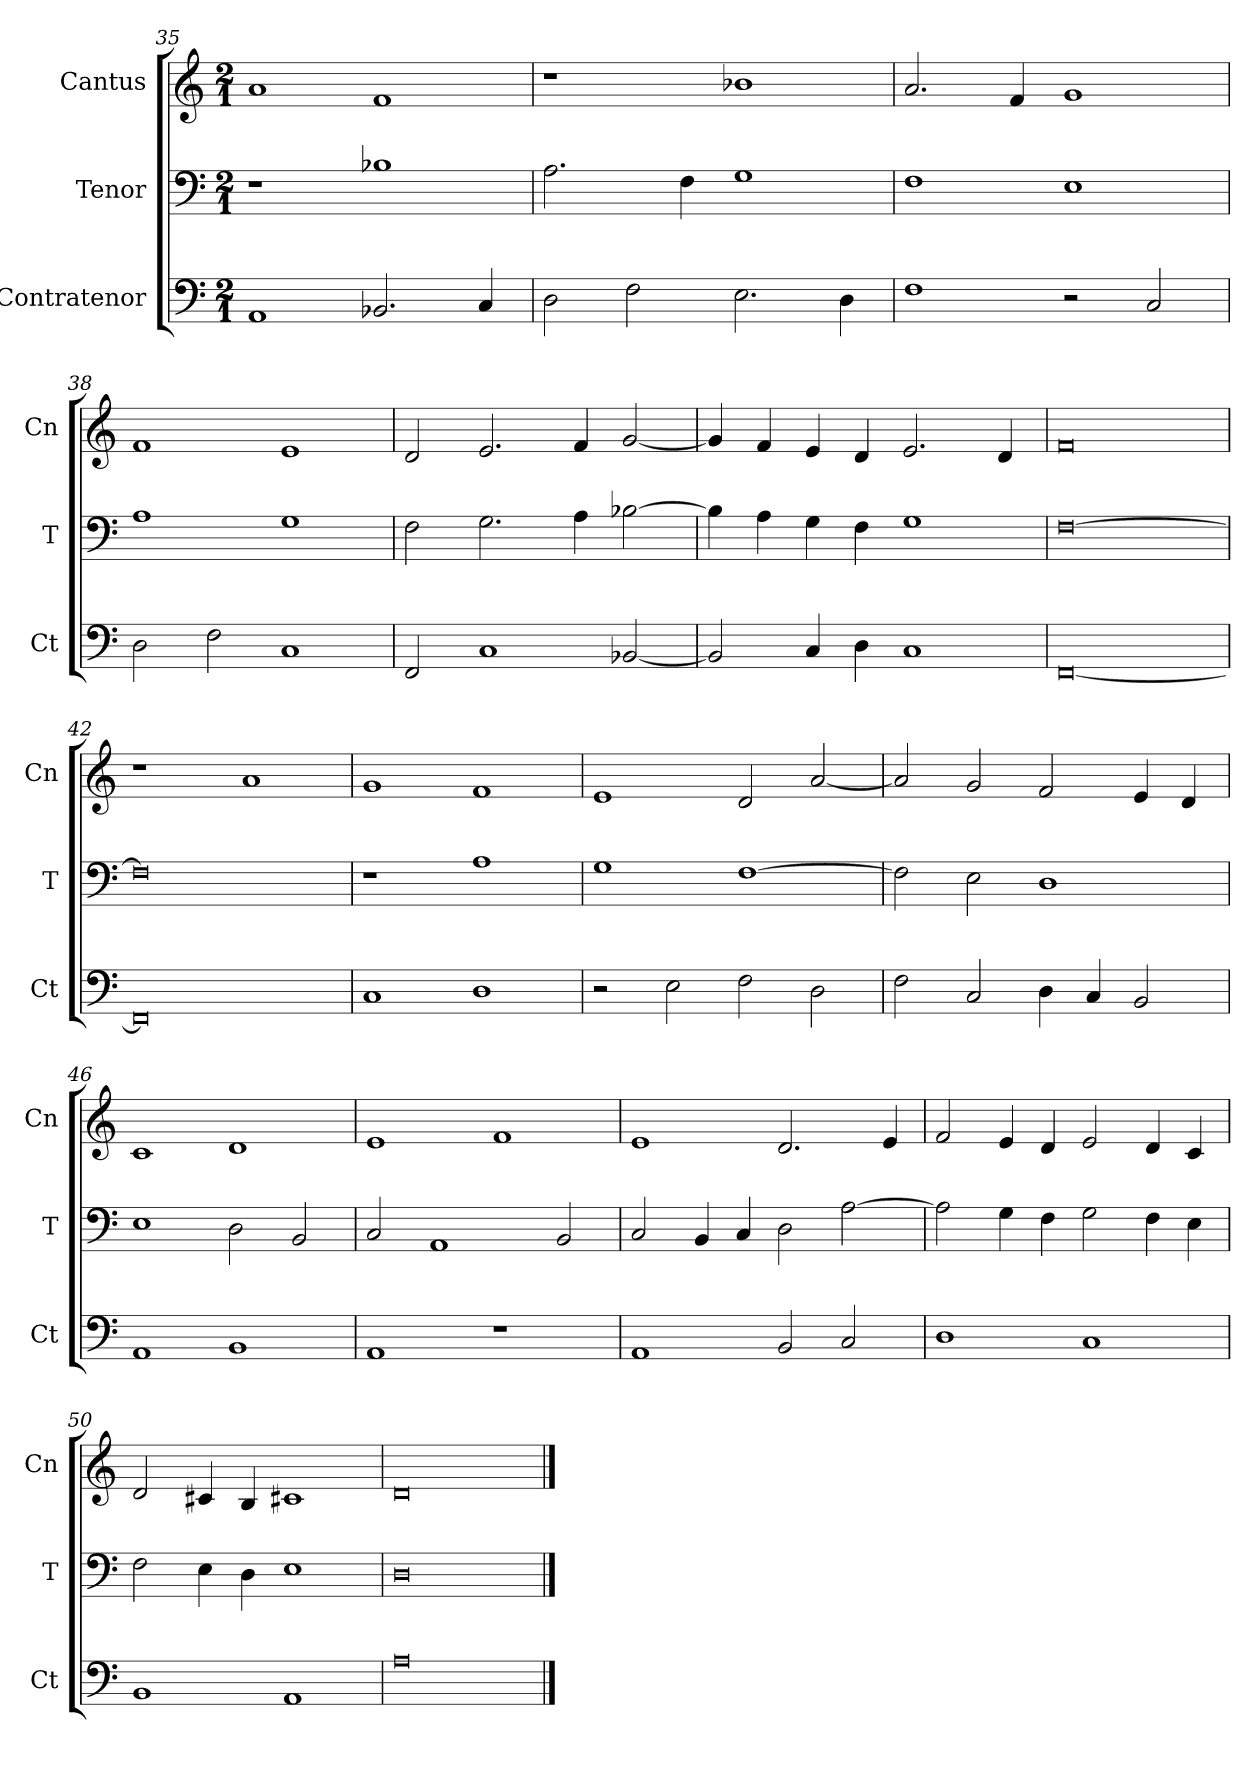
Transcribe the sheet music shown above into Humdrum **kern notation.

**kern	**kern	**kern
*part3	*part2	*part1
*staff3	*staff2	*staff1
*I"Contratenor	*I"Tenor	*I"Cantus
*I'Ct	*I'T	*I'Cn
*clefF4	*clefF4	*clefG2
*k[]	*k[]	*k[]
*M2/1	*M2/1	*M2/1
=35	=35	=35
1AA	1r	1a
2.BB-X/	1B-X	1f
4C/	.	.
=36	=36	=36
2D\	2.A\	1r
2F\	.	.
.	4F\	.
2.E\	1G	1b-X
4D\	.	.
=37	=37	=37
1F	1F	2.a/
.	.	4f/
2r	1E	1g
2C/	.	.
=38	=38	=38
2D\	1A	1f
2F\	.	.
1C	1G	1e
=39	=39	=39
2FF/	2F\	2d/
1C	2.G\	2.e/
.	4A\	4f/
[2BB-X/	[2B-X\	[2g/
=40	=40	=40
2BB-/]	4B-\]	4g/]
.	4A\	4f/
4C/	4G\	4e/
4D\	4F\	4d/
1C	1G	2.e/
.	.	4d/
=41	=41	=41
[0FF	[0F	0f
=42	=42	=42
0FF]	0F]	1r
.	.	1a
=43	=43	=43
1C	1r	1g
1D	1A	1f
=44	=44	=44
2r	1G	1e
2E\	.	.
2F\	[1F	2d/
2D\	.	[2a/
=45	=45	=45
2F\	2F\]	2a/]
2C/	2E\	2g/
4D\	1D	2f/
4C/	.	.
2BB/	.	4e/
.	.	4d/
=46	=46	=46
1AA	1E	1c
1BB	2D\	1d
.	2BB/	.
=47	=47	=47
1AA	2C/	1e
.	1AA	.
1r	.	1f
.	2BB/	.
=48	=48	=48
1AA	2C/	1e
.	4BB/	.
.	4C/	.
2BB/	2D\	2.d/
2C/	[2A\	.
.	.	4e/
=49	=49	=49
1D	2A\]	2f/
.	4G\	4e/
.	4F\	4d/
1C	2G\	2e/
.	4F\	4d/
.	4E\	4c/
=50	=50	=50
1BB	2F\	2d/
.	4E\	4c#X/
.	4D\	4B/
1AA	1E	1c#X
=51	=51	=51
0A	0D	0d
==	==	==
*-	*-	*-
